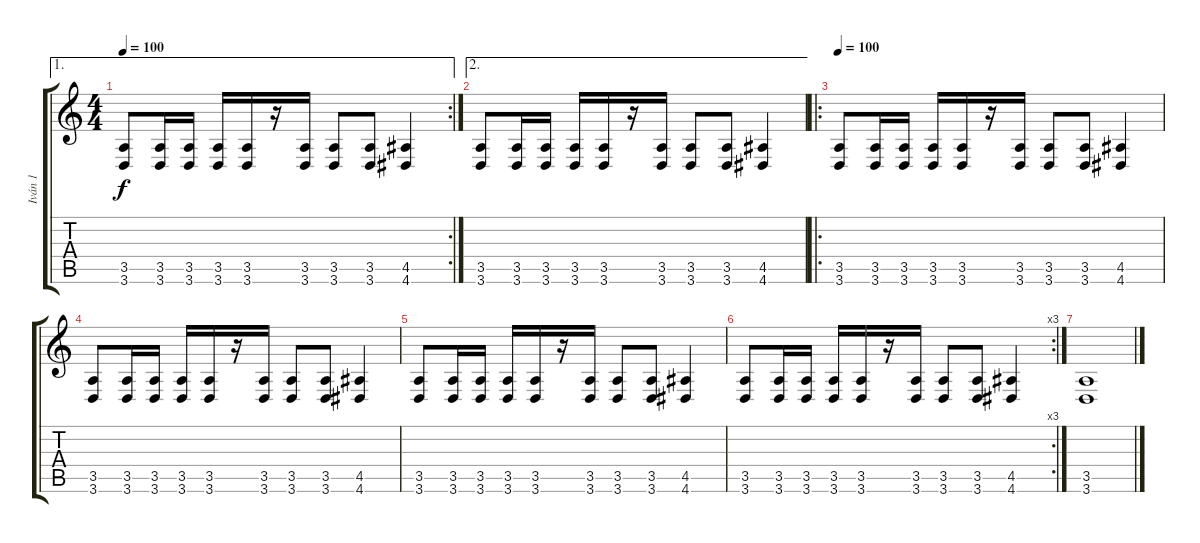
\track ("Iván 1" "Iván 1") {instrument distortionguitar}
\staff {score tabs}
\tuning (Db4 Ab3 E3 B2 Gb2 B1) {hide}
\ae 1
\rc 2
\ts (4 4)
\tempo 100
\clef g2
\ks c
(3.5 3.6).8{dy f} (3.5 3.6).16 (3.5 3.6).16 (3.5 3.6).16 (3.5 3.6).16 r.16 (3.5 3.6).16 (3.5 3.6).8 (3.5 3.6).8 (4.5 4.6).4 |
\ae 2
(3.5 3.6).8 (3.5 3.6).16 (3.5 3.6).16 (3.5 3.6).16 (3.5 3.6).16 r.16 (3.5 3.6).16 (3.5 3.6).8 (3.5 3.6).8 (4.5 4.6).4 |
\ro
\tempo 100
(3.5 3.6).8 (3.5 3.6).16 (3.5 3.6).16 (3.5 3.6).16 (3.5 3.6).16 r.16 (3.5 3.6).16 (3.5 3.6).8 (3.5 3.6).8 (4.5 4.6).4 |
(3.5 3.6).8 (3.5 3.6).16 (3.5 3.6).16 (3.5 3.6).16 (3.5 3.6).16 r.16 (3.5 3.6).16 (3.5 3.6).8 (3.5 3.6).8 (4.5 4.6).4 |
(3.5 3.6).8 (3.5 3.6).16 (3.5 3.6).16 (3.5 3.6).16 (3.5 3.6).16 r.16 (3.5 3.6).16 (3.5 3.6).8 (3.5 3.6).8 (4.5 4.6).4 |
\rc 3
(3.5 3.6).8 (3.5 3.6).16 (3.5 3.6).16 (3.5 3.6).16 (3.5 3.6).16 r.16 (3.5 3.6).16 (3.5 3.6).8 (3.5 3.6).8 (4.5 4.6).4 |
(3.5 3.6).1
